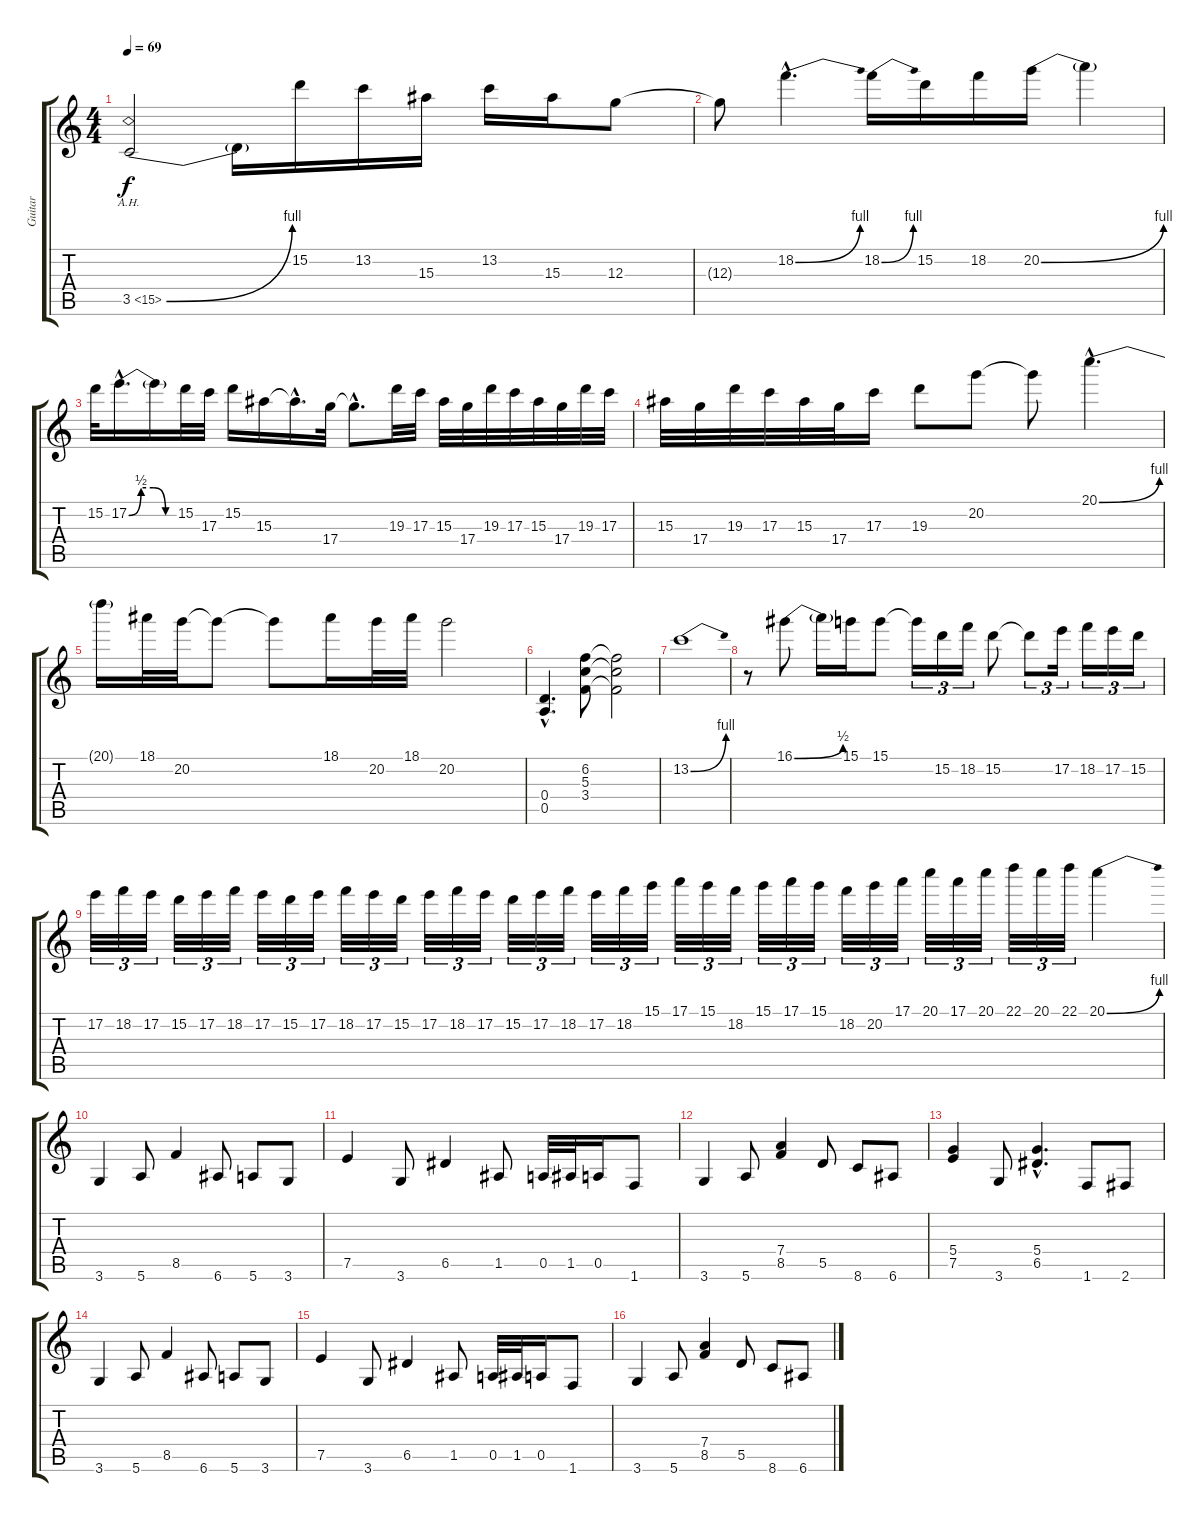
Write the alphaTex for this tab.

\track ("Guitar" "Guitar") {instrument distortionguitar}
\staff {score tabs}
\tuning (E4 B3 G3 D3 A2 E2) {hide}
\ts (4 4)
\tempo 69
\clef g2
\ks c
3.5{be (bend 0 0 60 4) ah 12}.2{dy f} 3.5{t}.16 15.2.16 13.2.16 15.3.16 13.2.16 15.3.16 12.3.8 |
12.3{t}.8 18.2{be (bend 0 0 60 4) hac}.4{d} 18.2{be (bend 0 0 60 4)}.16 15.2.16 18.2.16 20.2{be (bend 0 0 60 4)}.16 20.2{t}.4 |
15.2.32 17.2{be (custom 0 0 15 2 30 2 45 0 60 0) hac}.16{d} 17.2{t}.16 15.2.32 17.3.32 15.2.16 15.3.16 15.3{hac t}.16{d} 17.4.32 17.4{hac t}.8{d} 19.3.32 17.3.32 15.3.32 17.4.32 19.3.32 17.3.32 15.3.32 17.4.32 19.3.32 17.3.32 |
15.3.32 17.4.32 19.3.32 17.3.32 15.3.32 17.4.32 17.3.16 19.3.8 20.2.8 20.2{t}.8 20.1{be (bend 0 0 60 4) hac}.4{d} |
20.1{t}.16 18.1.32 20.2.32 20.2{t}.8 20.2{t}.8 18.1.16 20.2.32 18.1.32 20.2.2 |
(0.4{hac} 0.5{hac}).4{d} (6.2 5.3 3.4).8 (6.2{t} 5.3{t} 3.4{t}).2 |
13.2{be (bend 0 0 60 4)}.1 |
r.8 16.1{be (bend 0 0 60 2)}.8 16.1{t}.16 15.1.16 15.1.8 15.1{t}.16{tu (3 2)} 15.2.16{tu (3 2)} 18.2.16{tu (3 2)} 15.2.8 15.2{t}.8{tu (3 2)} 17.2.16{tu (3 2)} 18.2.16{tu (3 2)} 17.2.16{tu (3 2)} 15.2.16{tu (3 2)} |
17.2.32{tu (3 2)} 18.2.32{tu (3 2)} 17.2.32{tu (3 2)} 15.2.32{tu (3 2)} 17.2.32{tu (3 2)} 18.2.32{tu (3 2)} 17.2.32{tu (3 2)} 15.2.32{tu (3 2)} 17.2.32{tu (3 2)} 18.2.32{tu (3 2)} 17.2.32{tu (3 2)} 15.2.32{tu (3 2)} 17.2.32{tu (3 2)} 18.2.32{tu (3 2)} 17.2.32{tu (3 2)} 15.2.32{tu (3 2)} 17.2.32{tu (3 2)} 18.2.32{tu (3 2)} 17.2.32{tu (3 2)} 18.2.32{tu (3 2)} 15.1.32{tu (3 2)} 17.1.32{tu (3 2)} 15.1.32{tu (3 2)} 18.2.32{tu (3 2)} 15.1.32{tu (3 2)} 17.1.32{tu (3 2)} 15.1.32{tu (3 2)} 18.2.32{tu (3 2)} 20.2.32{tu (3 2)} 17.1.32{tu (3 2)} 20.1.32{tu (3 2)} 17.1.32{tu (3 2)} 20.1.32{tu (3 2)} 22.1.32{tu (3 2)} 20.1.32{tu (3 2)} 22.1.32{tu (3 2)} 20.1{be (bend 0 0 60 4)}.4 |
3.6.4 5.6.8 8.5.4 6.6.8 5.6.8 3.6.8 |
7.5.4 3.6.8 6.5.4 1.5.8 0.5.32 1.5.32 0.5.16 1.6.8 |
3.6.4 5.6.8 (7.4 8.5).4 5.5.8 8.6.8 6.6.8 |
(5.4 7.5).4 3.6.8 (5.4{hac} 6.5{hac}).4{d} 1.6.8 2.6.8 |
3.6.4 5.6.8 8.5.4 6.6.8 5.6.8 3.6.8 |
7.5.4 3.6.8 6.5.4 1.5.8 0.5.32 1.5.32 0.5.16 1.6.8 |
3.6.4 5.6.8 (7.4 8.5).4 5.5.8 8.6.8 6.6.8
